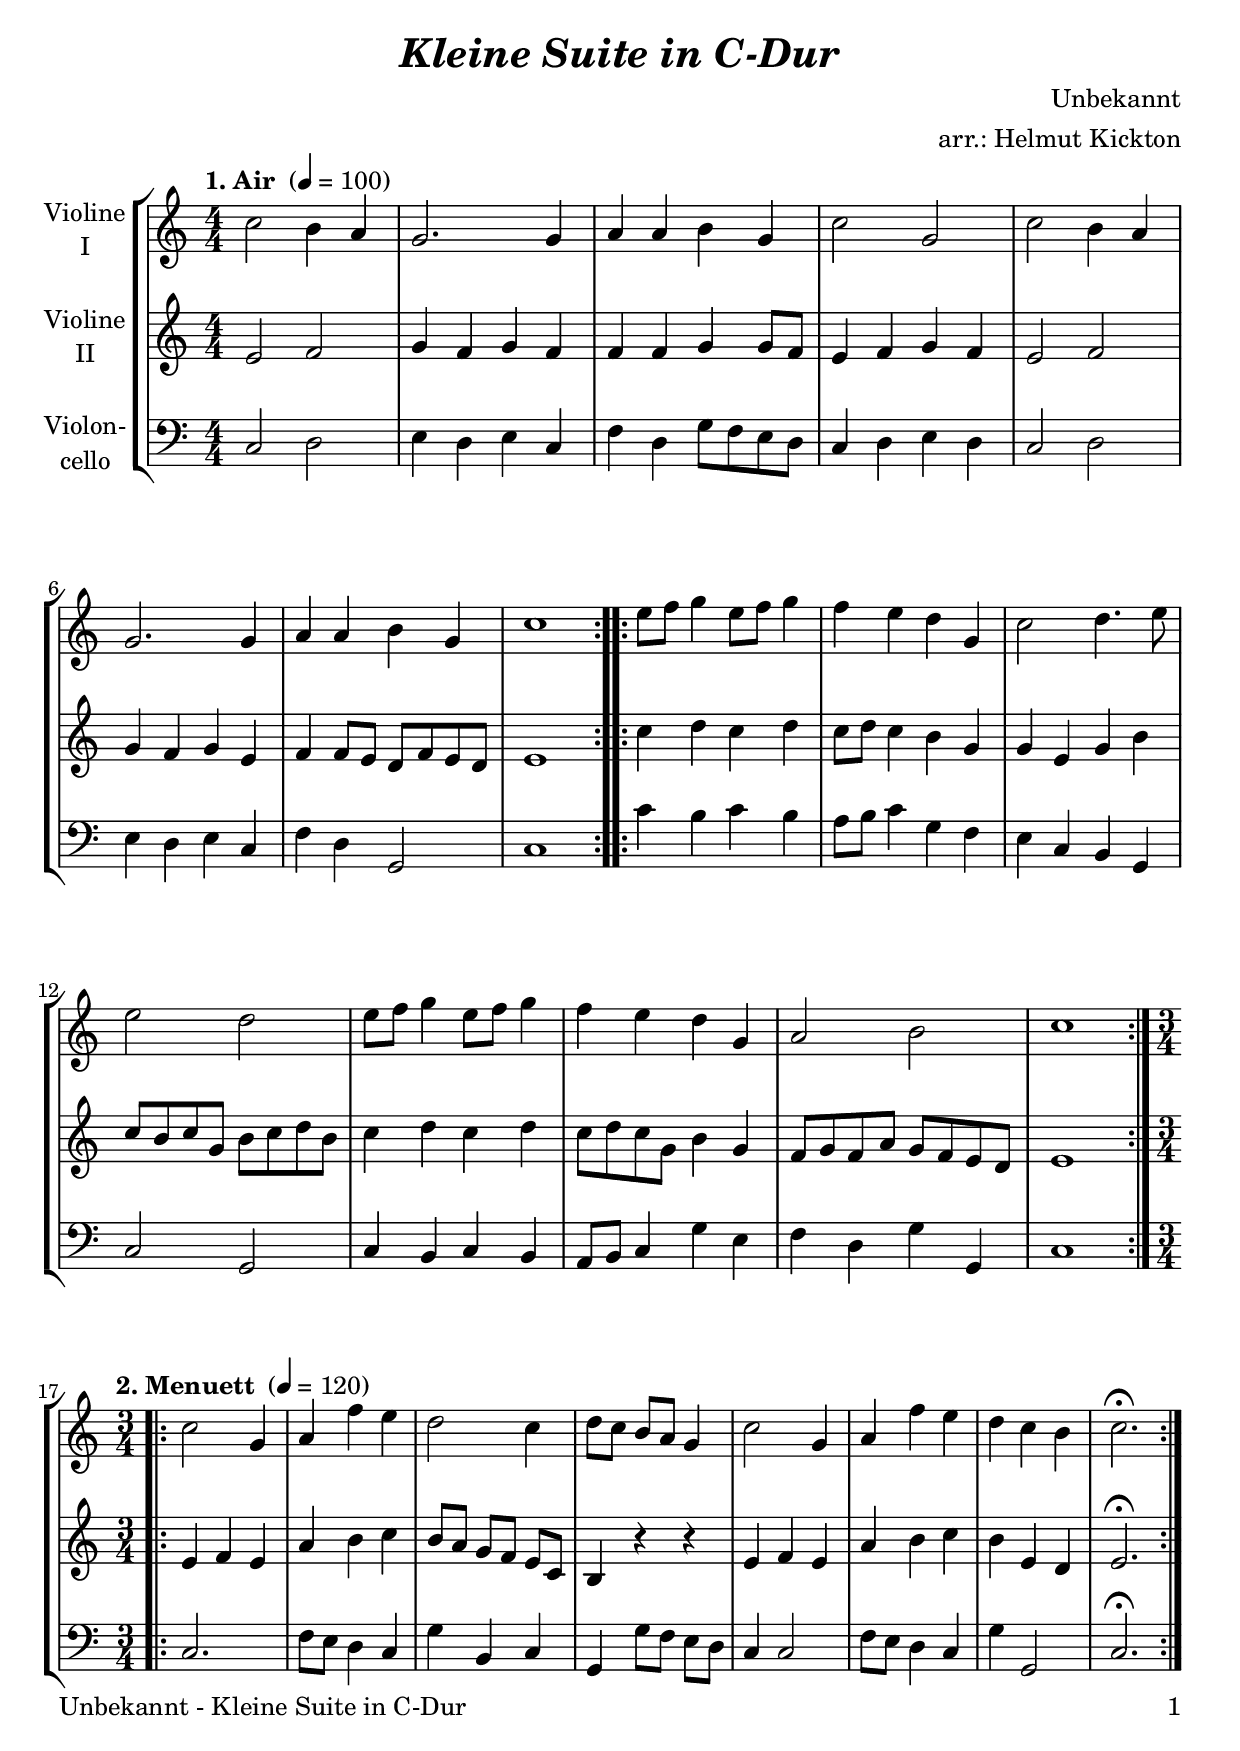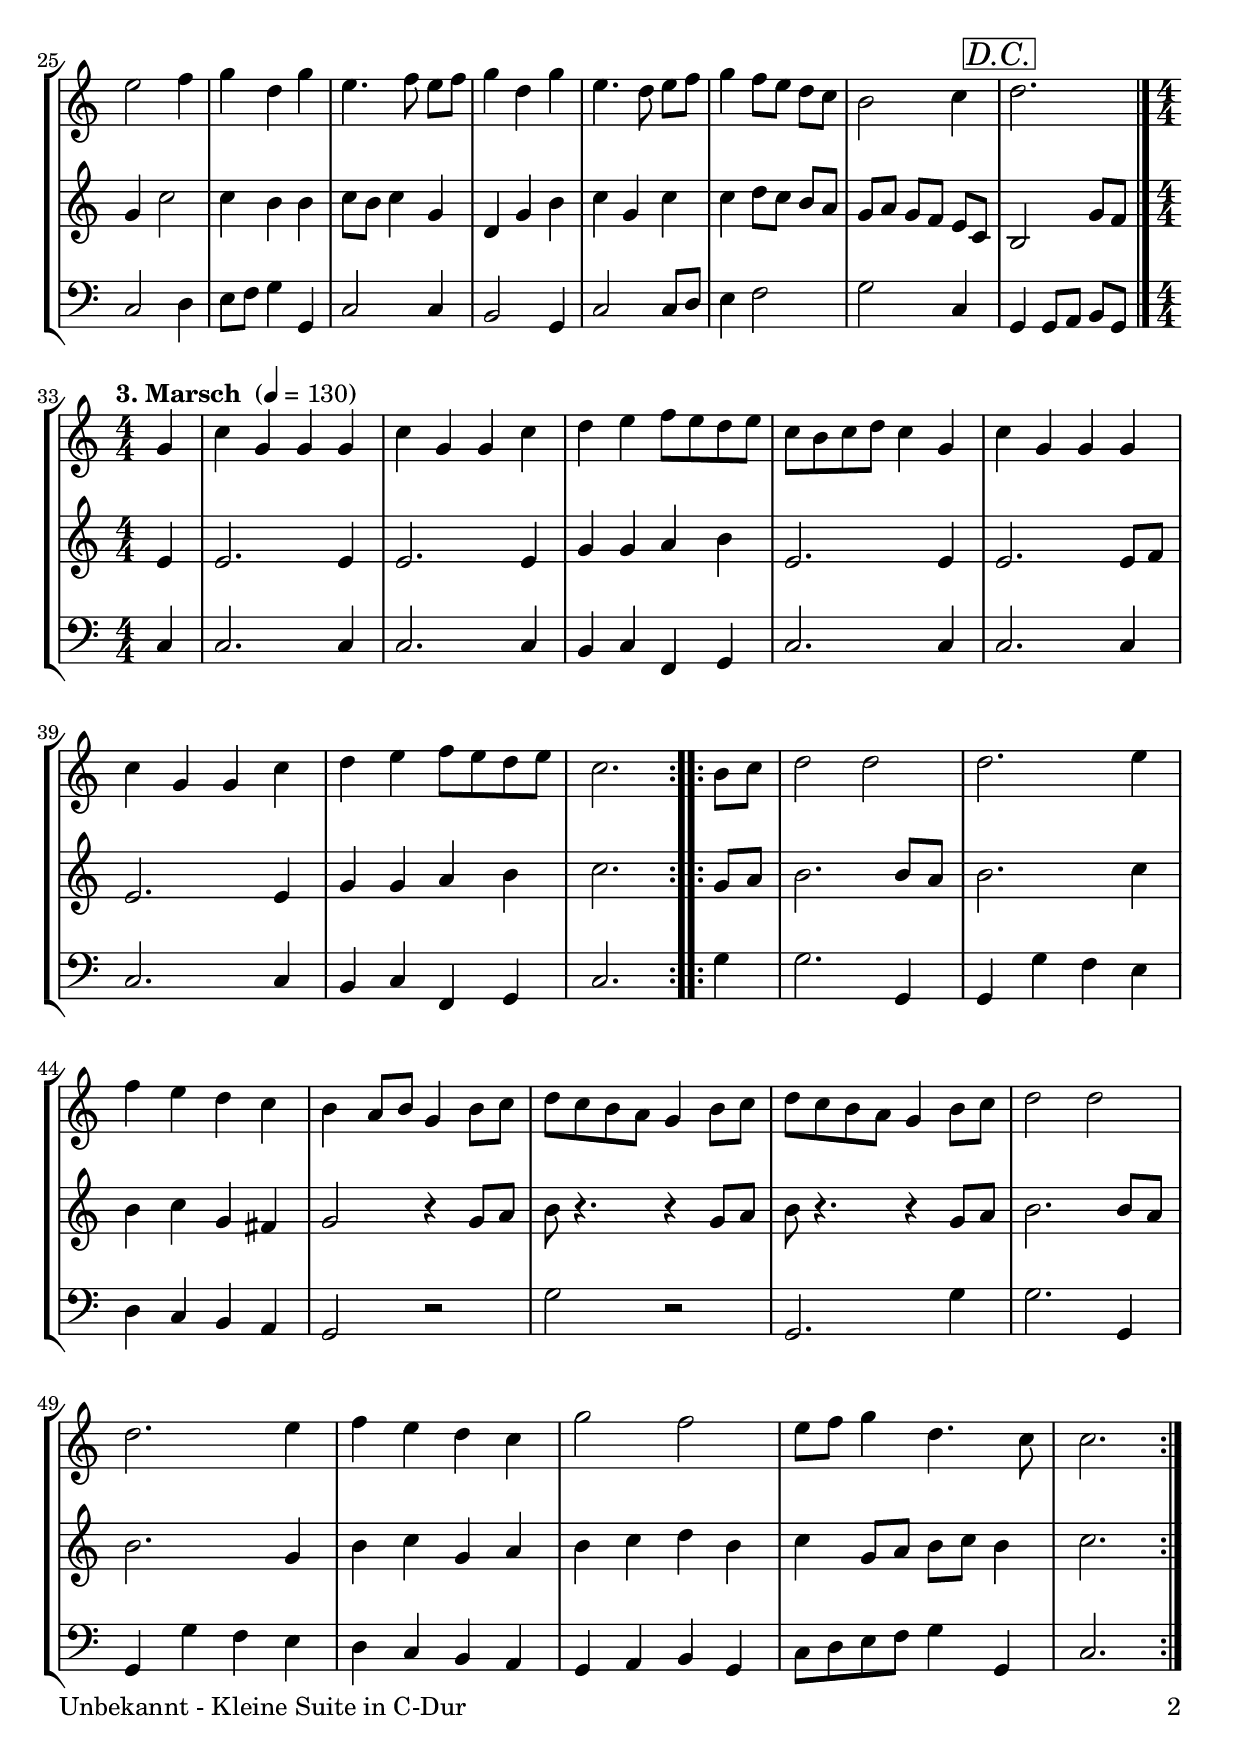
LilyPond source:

\version "2.20.2"
\include "deutsch.ly"

#(set-global-staff-size 22)

\header {
  title     = \markup \bold \italic "Kleine Suite in C-Dur"
  composer  = "Unbekannt"
  arranger  = "arr.: Helmut Kickton"
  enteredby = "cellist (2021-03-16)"
%  piece     = ""
}


voiceconsts = {
  \key b \major
  \time 4/4
  \clef "treble"
  \numericTimeSignature
  \compressEmptyMeasures
  % Set default beaming for all staves
%  \set Timing.beamExceptions = #'()
%  \set Timing.baseMoment     = #(ly:make-moment 1 4)
%  \set Timing.beatStructure  = #'(1 1 1)
}

micl = "clarinet"
mifl = "flute"
miob = "oboe"
mifh = "french horn"
misx = "tenor sax"
mist = "string ensemble 1"
mivl = "violin"
miba = "cello"

boxa = { \bar "||" \mark \markup \box \italic "A" \key c \major }

daca = \mark \markup \box \italic "D.C."

introa = {        \tempo "1. Air "     4=100 }
introb = { \break \tempo "2. Menuett " 4=120 \time 3/4
           % Set default beaming for all staves
	   \set Timing.beamExceptions = #'()
	   \set Timing.baseMoment     = #(ly:make-moment 1 4)
	   \set Timing.beatStructure  = #'(1 1 1)
	 }
introc = { \break \tempo "3. Marsch "  4=130 \time 4/4 }

va = \relative c'' {
  \voiceconsts

  \introa
  \repeat volta 2 {
    b2 a4 g
    f2. f4
    g g a f
    b2 f
    b a4 g
    f2. f4

    g g a f
    b1
  }

  \repeat volta 2 {
    d8 es f4 d8 es f4
    es d c f,
    b2 c4. d8

    d2 c
    d8 es f4 d8 es f4
    es d c f,
    g2 a
    b1
  }

  \introb
  \repeat volta 2 {
    b2 f4
    g es' d
    c2 b4
    c8 b a g f4
    b2 f4

    g es' d
    c b a
    b2.\fermata
  }
  d2 es4
  f c f
  d4. es8 d es

  f4 c f
  d4. c8 d es
  f4 es8 d c b
  a2 b4 \daca
  c2. \bar "|."

  \introc
  \repeat volta 2 {
    \partial 4 f,4
    b f f f
    b f f b
    c d es8 d c d
    b a b c b4 f
    b f f f

    b f f b
    c d es8 d c d
    b2.
  }
  \repeat volta 2 {
    a8 b
    c2 c
    c2. d4
    es d c b

    a g8 a f4 a8 b
    c b a g f4 a8 b
    c b a g f4 a8 b
    c2 c
    c2. d4

    es d c b
    f'2 es
    d8 es f4 c4. b8
    b2.
  }
}

vb = \relative c' {
  \voiceconsts

  \introa
  \repeat volta 2 {
    d2 es
    f4 es f es
    es es f f8 es
    d4 es f es
    d2 es
    f4 es f d

    es es8 d c es d c
    d1
  }

  \repeat volta 2 {
    b'4 c b c
    b8 c b4 a f
    f d f a

    b8 a b f a b c a
    b4 c b c
    b8 c b f a4 f
    es8 f es g f es d c
    d1
  }

  \introb
  \repeat volta 2 {
    d4 es d
    g a b
    a8 g f es d b
    a4 r r
    d es d

    g a b
    a d, c
    d2.\fermata
  }
  f4 b2
  b4 a a
  b8 a b4 f

  c f a
  b f b
  b c8 b a g
  f g f es d b \daca
  a2 f'8[ es] \bar "|."

  \introc
  \repeat volta 2 {
    \partial 4 d4
    d2. d4
    d2. d4
    f f g a
    d,2. d4
    d2. d8 es

    d2. d4
    f f g a
    b2.
  }
  \repeat volta 2 {
    f8 g
    a2. a8 g
    a2. b4
    a b f e

    f2 r4 f8 g
    a r4. r4 f8 g
    a r4. r4 f8 g
    a2. a8 g
    a2. f4

    a b f g
    a b c a
    b f8 g a b a4
    b2.
  }
}

vc = \relative c {
  \voiceconsts
  \clef "bass"
  
  \introa
  \repeat volta 2 {
    b2 c
    d4 c d b
    es c f8 es d c
    b4 c d c
    b2 c
    d4 c d b

    es c f,2
    b1
  }

  \repeat volta 2 {
    b'4 a b a
    g8 a b4 f es
    d b a f

    b2 f
    b4 a b a
    g8 a b4 f' d
    es c f f,
    b1
  }

  \introb
  \repeat volta 2 {
    b2.
    es8 d c4 b
    f' a, b
    f f'8 es d c
    b4 b2

    es8 d c4 b
    f' f,2
    b2.\fermata
  }
  b2 c4
  d8 es f4 f,
  b2 b4

  a2 f4
  b2 b8 c
  d4 es2
  f b,4 \daca
  f f8 g a[ f] \bar "|."

  \introc
  \repeat volta 2 {
    \partial 4 b4
    b2. b4
    b2. b4
    a b es, f
    b2. b4
    b2. b4

    b2. b4
    a b es, f
    b2.
  }
  \repeat volta 2 {
    f'4
    f2. f,4
    f f' es d
    c b a g

    f2 r
    f' r
    f,2. f'4
    f2. f,4
    f f' es d

    c b a g
    f g a f
    b8 c d es f4 f,
    b2.
  }
}


music = \new StaffGroup <<
      \new Staff {
	\set Staff.midiInstrument = \mivl
	\set Staff.instrumentName = \markup \center-column { "Violine" "I" }
	\transpose b c' { \va }
      }

      \new Staff {
	\set Staff.midiInstrument = \mivl
	\set Staff.instrumentName = \markup \center-column { "Violine" "II" }
	\transpose b c' { \vb }
      }

      \new Staff {
	\set Staff.midiInstrument = \miba
	\set Staff.instrumentName = \markup \center-column { "Violon-" "cello" }
	\transpose b c' { \vc }
      }
>>

\book {
   \paper {
    print-page-number = ##t
    print-first-page-number = ##t
    ragged-last-bottom = ##f
    oddHeaderMarkup = \markup \null
    evenHeaderMarkup = \markup \null
    oddFooterMarkup = \markup {
      \fill-line {
        \on-the-fly #print-page-number-check-first
        "Unbekannt - Kleine Suite in C-Dur" \fromproperty #'page:page-number-string
      }
    }
    evenFooterMarkup = \oddFooterMarkup
  } \score {
    \music
    \layout {}
  }

  \score {
    \unfoldRepeats \music

    \midi {
      \context {
        \Score
      }
    }
  }
}